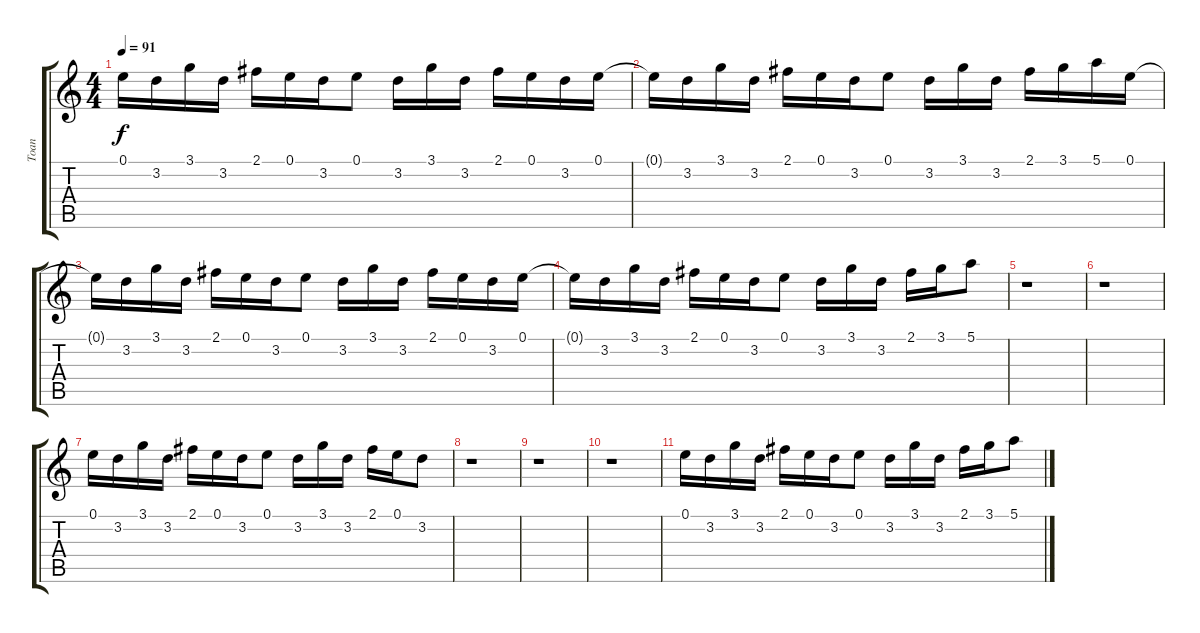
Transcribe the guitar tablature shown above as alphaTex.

\track ("Toan" "Toan") {instrument overdrivenguitar}
\staff {score tabs}
\tuning (E4 B3 G3 D3 A2 E2) {hide}
\ts (4 4)
\tempo 91
\clef g2
\ks c
0.1.16{dy f} 3.2.16 3.1.16 3.2.16 2.1.16 0.1.16 3.2.16 0.1.8 3.2.16 3.1.16 3.2.16 2.1.16 0.1.16 3.2.16 0.1.16 |
0.1{t}.16 3.2.16 3.1.16 3.2.16 2.1.16 0.1.16 3.2.16 0.1.8 3.2.16 3.1.16 3.2.16 2.1.16 3.1.16 5.1.16 0.1.16 |
0.1{t}.16 3.2.16 3.1.16 3.2.16 2.1.16 0.1.16 3.2.16 0.1.8 3.2.16 3.1.16 3.2.16 2.1.16 0.1.16 3.2.16 0.1.16 |
0.1{t}.16 3.2.16 3.1.16 3.2.16 2.1.16 0.1.16 3.2.16 0.1.8 3.2.16 3.1.16 3.2.16 2.1.16 3.1.16 5.1.8 |
r.1 |
r.1 |
0.1.16 3.2.16 3.1.16 3.2.16 2.1.16 0.1.16 3.2.16 0.1.8 3.2.16 3.1.16 3.2.16 2.1.16 0.1.16 3.2.8 |
r.1 |
r.1 |
r.1 |
0.1.16 3.2.16 3.1.16 3.2.16 2.1.16 0.1.16 3.2.16 0.1.8 3.2.16 3.1.16 3.2.16 2.1.16 3.1.16 5.1.8
